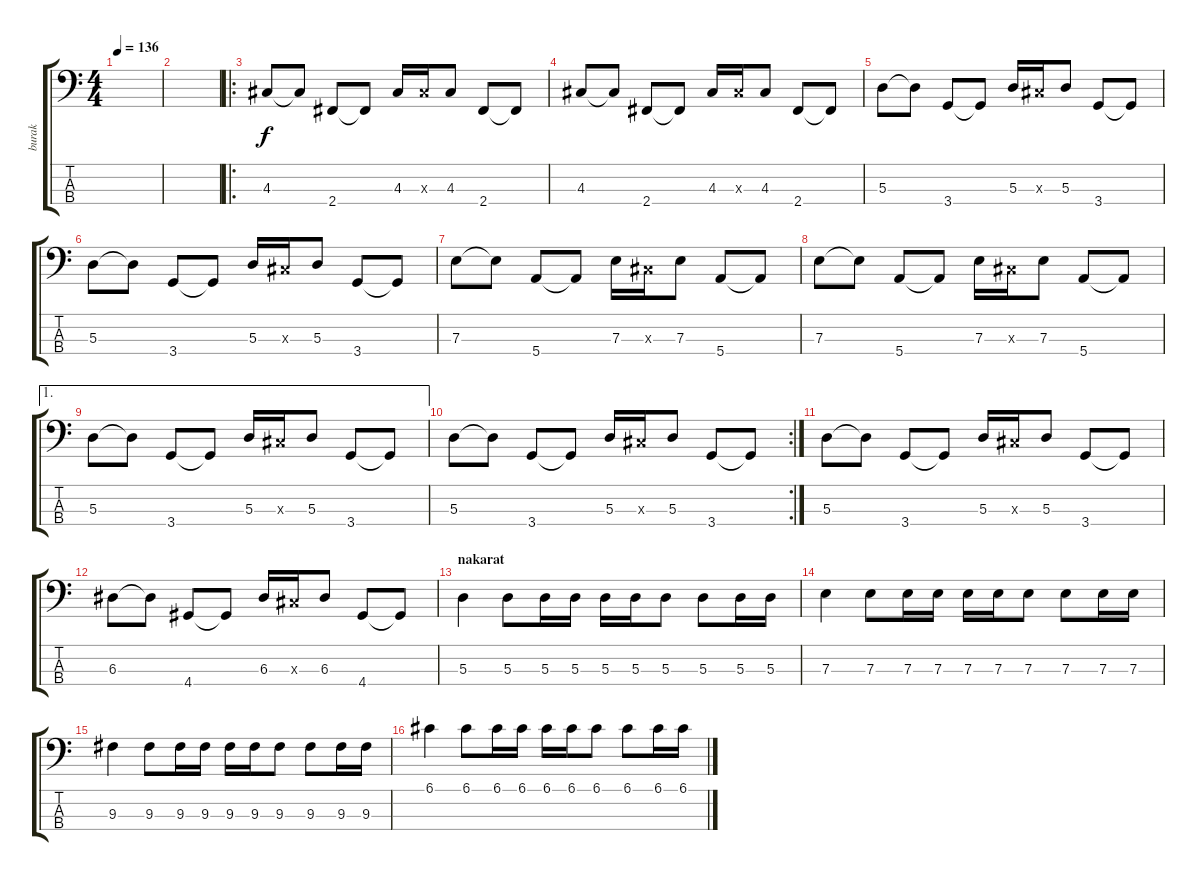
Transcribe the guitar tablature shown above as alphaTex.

\track ("burak" "burak") {instrument electricbassfinger}
\staff {score tabs}
\tuning (G2 D2 A1 E1) {hide}
\ts (4 4)
\tempo 136
\clef f4
\ks c
|
|
\ro
4.3.8 4.3{t}.8 2.4.8 2.4{t}.8 4.3.16 4.3{x}.16 4.3.8 2.4.8 2.4{t}.8 |
4.3.8 4.3{t}.8 2.4.8 2.4{t}.8 4.3.16 4.3{x}.16 4.3.8 2.4.8 2.4{t}.8 |
5.3.8 5.3{t}.8 3.4.8 3.4{t}.8 5.3.16 4.3{x}.16 5.3.8 3.4.8 3.4{t}.8 |
5.3.8 5.3{t}.8 3.4.8 3.4{t}.8 5.3.16 4.3{x}.16 5.3.8 3.4.8 3.4{t}.8 |
7.3.8 7.3{t}.8 5.4.8 5.4{t}.8 7.3.16 4.3{x}.16 7.3.8 5.4.8 5.4{t}.8 |
7.3.8 7.3{t}.8 5.4.8 5.4{t}.8 7.3.16 4.3{x}.16 7.3.8 5.4.8 5.4{t}.8 |
\ae 1
5.3.8 5.3{t}.8 3.4.8 3.4{t}.8 5.3.16 4.3{x}.16 5.3.8 3.4.8 3.4{t}.8 |
\rc 2
5.3.8 5.3{t}.8 3.4.8 3.4{t}.8 5.3.16 4.3{x}.16 5.3.8 3.4.8 3.4{t}.8 |
5.3.8 5.3{t}.8 3.4.8 3.4{t}.8 5.3.16 4.3{x}.16 5.3.8 3.4.8 3.4{t}.8 |
6.3.8 6.3{t}.8 4.4.8 4.4{t}.8 6.3.16 4.3{x}.16 6.3.8 4.4.8 4.4{t}.8 |
\section ("" "nakarat")
5.3.4 5.3.8 5.3.16 5.3.16 5.3.16 5.3.16 5.3.8 5.3.8 5.3.16 5.3.16 |
7.3.4 7.3.8 7.3.16 7.3.16 7.3.16 7.3.16 7.3.8 7.3.8 7.3.16 7.3.16 |
9.3.4 9.3.8 9.3.16 9.3.16 9.3.16 9.3.16 9.3.8 9.3.8 9.3.16 9.3.16 |
6.1.4 6.1.8 6.1.16 6.1.16 6.1.16 6.1.16 6.1.8 6.1.8 6.1.16 6.1.16
